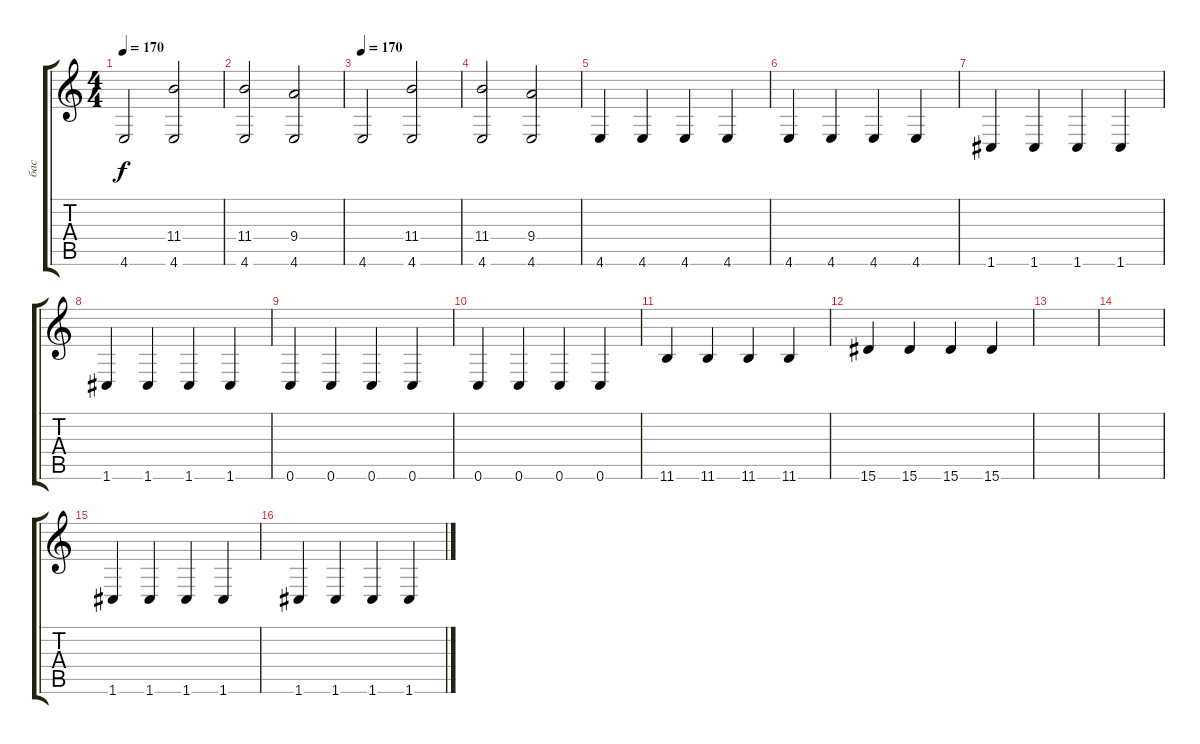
\track ("бас" "бас") {instrument electricbassfinger}
\staff {score tabs}
\tuning (D4 A3 F3 C3 G2 C2) {hide}
\ts (4 4)
\tempo 170
\clef g2
\ks c
4.6.2{dy f volume 9} (11.4 4.6).2 |
(11.4 4.6).2 (9.4 4.6).2 |
\tempo 170
4.6.2 (11.4 4.6).2 |
(11.4 4.6).2 (9.4 4.6).2 |
4.6.4{volume 16} 4.6.4 4.6.4 4.6.4 |
4.6.4{volume 16} 4.6.4 4.6.4 4.6.4 |
1.6.4 1.6.4 1.6.4 1.6.4 |
1.6.4 1.6.4 1.6.4 1.6.4 |
0.6.4 0.6.4 0.6.4 0.6.4 |
0.6.4 0.6.4 0.6.4 0.6.4 |
11.6.4 11.6.4 11.6.4 11.6.4 |
15.6.4 15.6.4 15.6.4 15.6.4 |
|
|
1.6.4 1.6.4 1.6.4 1.6.4 |
1.6.4 1.6.4 1.6.4 1.6.4
